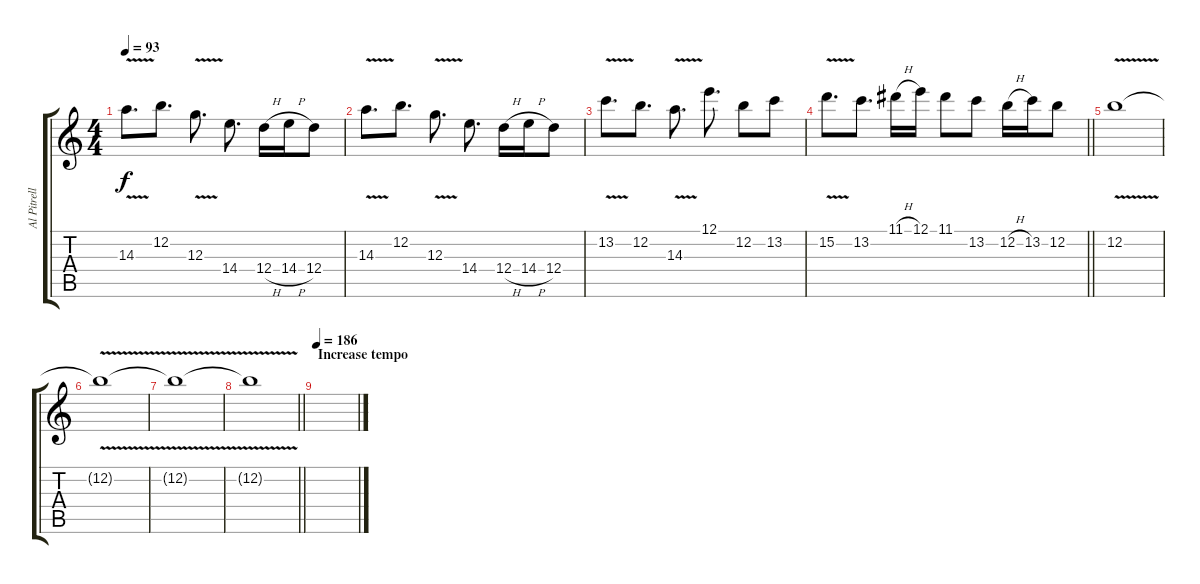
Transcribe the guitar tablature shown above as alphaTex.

\track ("Al Pitrelli" "Al Pitrell") {instrument distortionguitar}
\staff {score tabs}
\tuning (E4 B3 G3 D3 A2 E2) {hide}
\ts (4 4)
\tempo 93
\clef g2
\ks c
14.3{v}.8{d dy f} 12.2.8{d} 12.3{v}.8{d} 14.4.8{d} 12.4{h}.16 14.4{h}.16 12.4.8 |
14.3{v}.8{d} 12.2.8{d} 12.3{v}.8{d} 14.4.8{d} 12.4{h}.16 14.4{h}.16 12.4.8 |
13.2{v}.8{d} 12.2.8{d} 14.3{v}.8{d} 12.1.8{d} 12.2.8 13.2.8 |
\barLineRight lightlight
15.2{v}.8{d} 13.2.8{d} 11.1{h}.16 12.1.16 11.1.8 13.2.8 12.2{h}.16 13.2.16 12.2.8 |
\section ("" "")
12.2{v}.1 |
12.2{v t}.1 |
12.2{v t}.1 |
\barLineRight lightlight
12.2{v t}.1 |
\section ("" "Increase tempo")
\tempo 186
